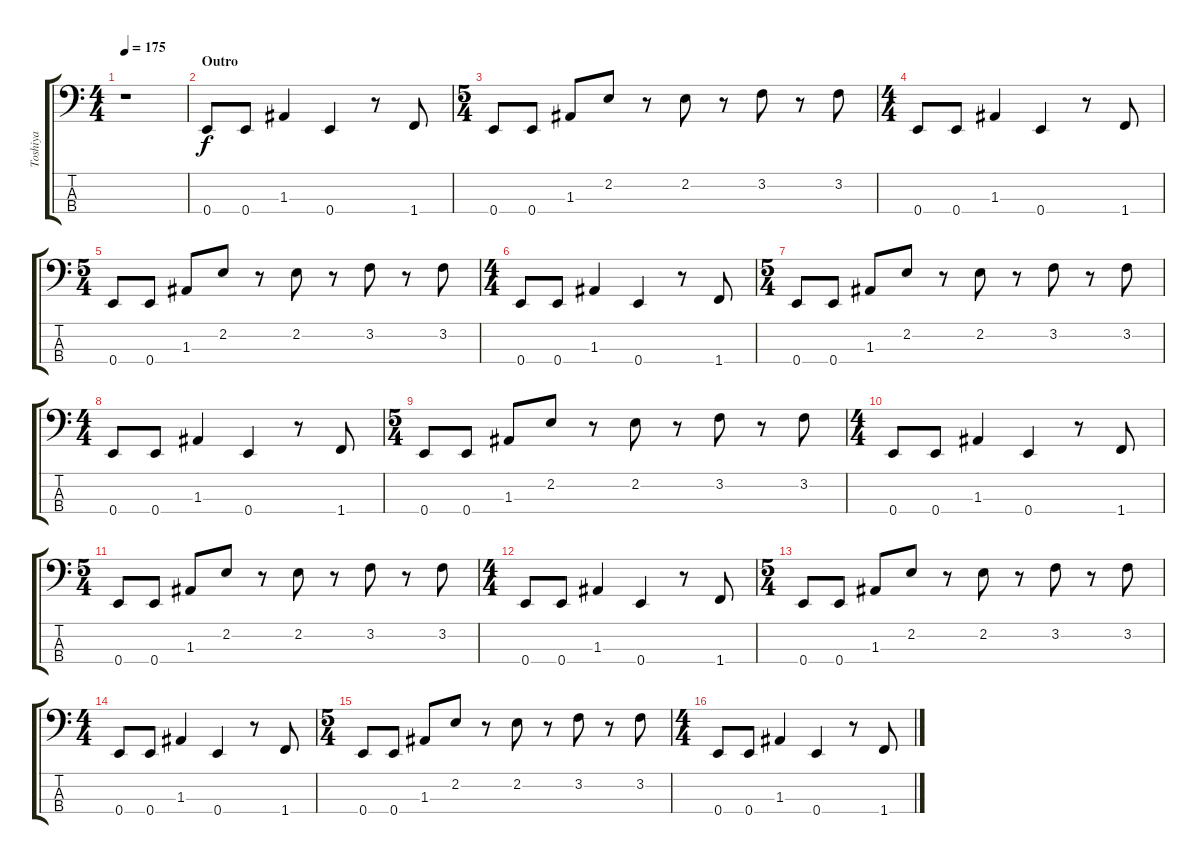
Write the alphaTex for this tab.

\track ("Toshiya" "Toshiya") {instrument electricbasspick}
\staff {score tabs}
\tuning (G2 D2 A1 E1) {hide}
\ts (4 4)
\tempo 175
\clef f4
\ks c
r.1{dy f} |
\section ("" "Outro")
0.4.8 0.4.8 1.3.4 0.4.4 r.8 1.4.8 |
\ts (5 4)
0.4.8 0.4.8 1.3.8 2.2.8 r.8 2.2.8 r.8 3.2.8 r.8 3.2.8 |
\ts (4 4)
0.4.8 0.4.8 1.3.4 0.4.4 r.8 1.4.8 |
\ts (5 4)
0.4.8 0.4.8 1.3.8 2.2.8 r.8 2.2.8 r.8 3.2.8 r.8 3.2.8 |
\ts (4 4)
0.4.8 0.4.8 1.3.4 0.4.4 r.8 1.4.8 |
\ts (5 4)
0.4.8 0.4.8 1.3.8 2.2.8 r.8 2.2.8 r.8 3.2.8 r.8 3.2.8 |
\ts (4 4)
0.4.8 0.4.8 1.3.4 0.4.4 r.8 1.4.8 |
\ts (5 4)
0.4.8 0.4.8 1.3.8 2.2.8 r.8 2.2.8 r.8 3.2.8 r.8 3.2.8 |
\ts (4 4)
0.4.8 0.4.8 1.3.4 0.4.4 r.8 1.4.8 |
\ts (5 4)
0.4.8 0.4.8 1.3.8 2.2.8 r.8 2.2.8 r.8 3.2.8 r.8 3.2.8 |
\ts (4 4)
0.4.8 0.4.8 1.3.4 0.4.4 r.8 1.4.8 |
\ts (5 4)
0.4.8 0.4.8 1.3.8 2.2.8 r.8 2.2.8 r.8 3.2.8 r.8 3.2.8 |
\ts (4 4)
0.4.8 0.4.8 1.3.4 0.4.4 r.8 1.4.8 |
\ts (5 4)
0.4.8 0.4.8 1.3.8 2.2.8 r.8 2.2.8 r.8 3.2.8 r.8 3.2.8 |
\ts (4 4)
0.4.8 0.4.8 1.3.4 0.4.4 r.8 1.4.8
